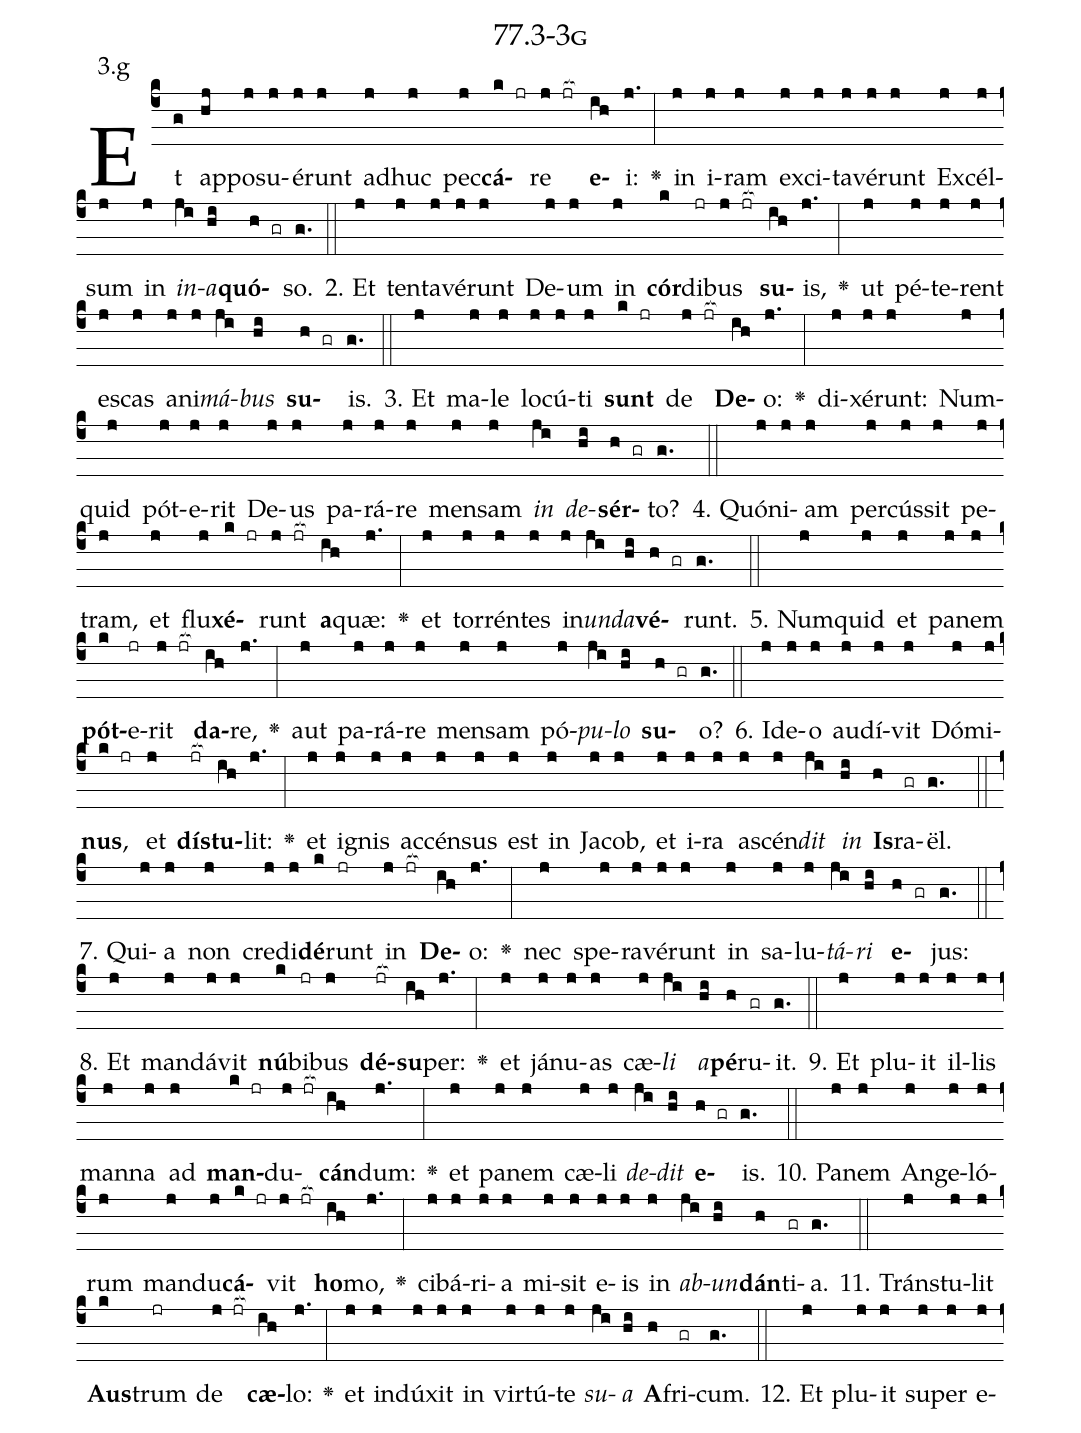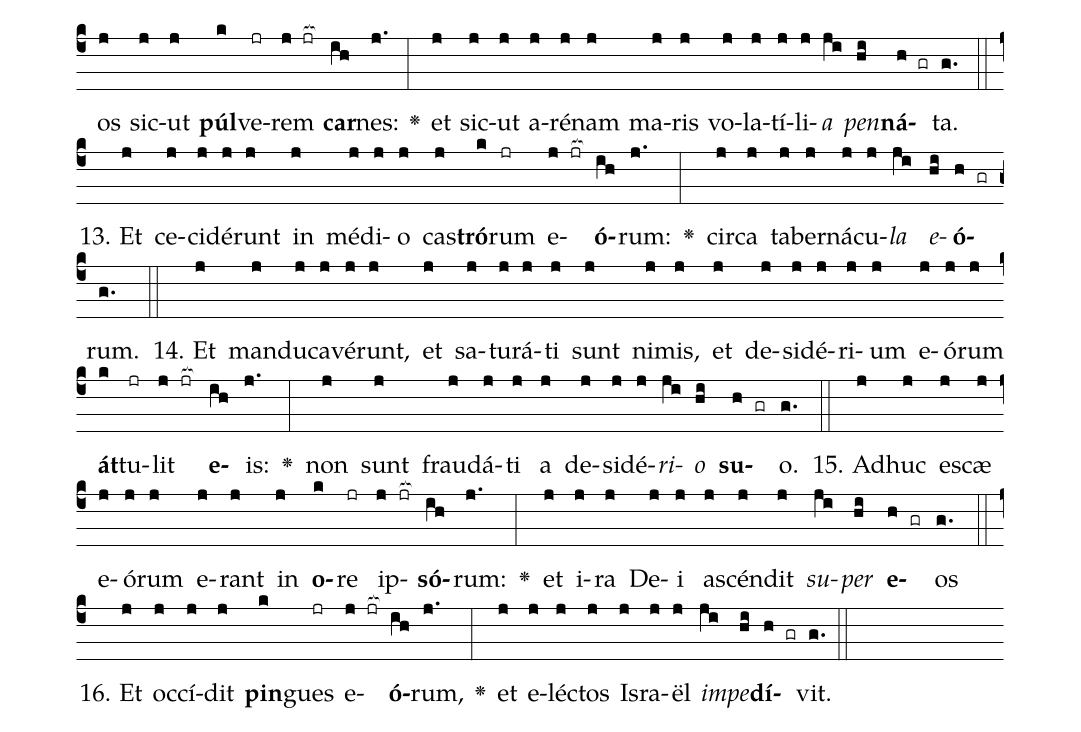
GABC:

name: 77.3-3g;
annotation: 3.g;
%%
(c4)Et(g) ap(hj)po(j)su(j)é(j)runt(j) ad(j)huc(j) pec(j)<b>cá</b>(k jr)re(j jr[ocb:1{]) <b>e</b>(ih[ocb:0}])i:(j.) <v>\greheightstar</v>(:) in(j) i(j)ram(j) ex(j)ci(j)ta(j)vé(j)runt(j) Ex(j)cél(j)sum(j) in(j) <i>in</i>(ji)<i>a</i>(hi)<b>quó</b>(h gr)so.(g.) (::)
2. Et(j) ten(j)ta(j)vé(j)runt(j) De(j)um(j) in(j) <b>cór</b>(k)di(jr)bus(j jr[ocb:1{]) <b>su</b>(ih[ocb:0}])is,(j.) <v>\greheightstar</v>(:) ut(j) pé(j)te(j)rent(j) es(j)cas(j) a(j)ni(j)<i>má</i>(ji)<i>bus</i>(hi) <b>su</b>(h gr)is.(g.) (::)
3. Et(j) ma(j)le(j) lo(j)cú(j)ti(j) <b>sunt</b>(k jr) de(j jr[ocb:1{]) <b>De</b>(ih[ocb:0}])o:(j.) <v>\greheightstar</v>(:) di(j)xé(j)runt:(j) Num(j)quid(j) pót(j)e(j)rit(j) De(j)us(j) pa(j)rá(j)re(j) men(j)sam(j) <i>in</i>(ji) <i>de</i>(hi)<b>sér</b>(h gr)to?(g.) (::)
4. Quón(j)i(j)am(j) per(j)cús(j)sit(j) pe(j)tram,(j) et(j) flu(j)<b>xé</b>(k jr)runt(j jr[ocb:1{]) <b>a</b>(ih[ocb:0}])quæ:(j.) <v>\greheightstar</v>(:) et(j) tor(j)rén(j)tes(j) in(j)<i>un</i>(ji)<i>da</i>(hi)<b>vé</b>(h gr)runt.(g.) (::)
5. Num(j)quid(j) et(j) pa(j)nem(j) <b>pót</b>(k)e(jr)rit(j jr[ocb:1{]) <b>da</b>(ih[ocb:0}])re,(j.) <v>\greheightstar</v>(:) aut(j) pa(j)rá(j)re(j) men(j)sam(j) pó(j)<i>pu</i>(ji)<i>lo</i>(hi) <b>su</b>(h gr)o?(g.) (::)
6. Id(j)e(j)o(j) au(j)dí(j)vit(j) Dó(j)mi(j)<b>nus</b>,(k jr) et(j) <b>dís</b>(jr[ocb:1{])<b>tu</b>(ih[ocb:0}])lit:(j.) <v>\greheightstar</v>(:) et(j) i(j)gnis(j) ac(j)cén(j)sus(j) est(j) in(j) Ja(j)cob,(j) et(j) i(j)ra(j) a(j)scén(j)<i>dit</i>(ji) <i>in</i>(hi) <b>Is</b>(h)ra(gr)ël.(g.) (::)
7. Qui(j)a(j) non(j) cre(j)di(j)<b>dé</b>(k)runt(jr) in(j jr[ocb:1{]) <b>De</b>(ih[ocb:0}])o:(j.) <v>\greheightstar</v>(:) nec(j) spe(j)ra(j)vé(j)runt(j) in(j) sa(j)lu(j)<i>tá</i>(ji)<i>ri</i>(hi) <b>e</b>(h gr)jus:(g.) (::)
8. Et(j) man(j)dá(j)vit(j) <b>nú</b>(k)bi(jr)bus(j) <b>dé</b>(jr[ocb:1{])<b>su</b>(ih[ocb:0}])per:(j.) <v>\greheightstar</v>(:) et(j) já(j)nu(j)as(j) cæ(j)<i>li</i>(ji) <i>a</i>(hi)<b>pé</b>(h)ru(gr)it.(g.) (::)
9. Et(j) plu(j)it(j) il(j)lis(j) man(j)na(j) ad(j) <b>man</b>(k jr)du(j jr[ocb:1{])<b>cán</b>(ih[ocb:0}])dum:(j.) <v>\greheightstar</v>(:) et(j) pa(j)nem(j) cæ(j)li(j) <i>de</i>(ji)<i>dit</i>(hi) <b>e</b>(h gr)is.(g.) (::)
10. Pa(j)nem(j) An(j)ge(j)ló(j)rum(j) man(j)du(j)<b>cá</b>(k jr)vit(j jr[ocb:1{]) <b>ho</b>(ih[ocb:0}])mo,(j.) <v>\greheightstar</v>(:) ci(j)bá(j)ri(j)a(j) mi(j)sit(j) e(j)is(j) in(j) <i>ab</i>(ji)<i>un</i>(hi)<b>dán</b>(h)ti(gr)a.(g.) (::)
11. Tráns(j)tu(j)lit(j) <b>Aus</b>(k)trum(jr) de(j jr[ocb:1{]) <b>cæ</b>(ih[ocb:0}])lo:(j.) <v>\greheightstar</v>(:) et(j) in(j)dú(j)xit(j) in(j) vir(j)tú(j)te(j) <i>su</i>(ji)<i>a</i>(hi) <b>A</b>(h)fri(gr)cum.(g.) (::)
12. Et(j) plu(j)it(j) su(j)per(j) e(j)os(j) sic(j)ut(j) <b>púl</b>(k)ve(jr)rem(j jr[ocb:1{]) <b>car</b>(ih[ocb:0}])nes:(j.) <v>\greheightstar</v>(:) et(j) sic(j)ut(j) a(j)ré(j)nam(j) ma(j)ris(j) vo(j)la(j)tí(j)li(j)<i>a</i>(ji) <i>pen</i>(hi)<b>ná</b>(h gr)ta.(g.) (::)
13. Et(j) ce(j)ci(j)dé(j)runt(j) in(j) mé(j)di(j)o(j) cas(j)<b>tró</b>(k)rum(jr) e(j jr[ocb:1{])<b>ó</b>(ih[ocb:0}])rum:(j.) <v>\greheightstar</v>(:) cir(j)ca(j) ta(j)ber(j)ná(j)cu(j)<i>la</i>(ji) <i>e</i>(hi)<b>ó</b>(h gr)rum.(g.) (::)
14. Et(j) man(j)du(j)ca(j)vé(j)runt,(j) et(j) sa(j)tu(j)rá(j)ti(j) sunt(j) ni(j)mis,(j) et(j) de(j)si(j)dé(j)ri(j)um(j) e(j)ó(j)rum(j) <b>át</b>(k)tu(jr)lit(j jr[ocb:1{]) <b>e</b>(ih[ocb:0}])is:(j.) <v>\greheightstar</v>(:) non(j) sunt(j) frau(j)dá(j)ti(j) a(j) de(j)si(j)dé(j)<i>ri</i>(ji)<i>o</i>(hi) <b>su</b>(h gr)o.(g.) (::)
15. Ad(j)huc(j) e(j)scæ(j) e(j)ó(j)rum(j) e(j)rant(j) in(j) <b>o</b>(k)re(jr) ip(j jr[ocb:1{])<b>só</b>(ih[ocb:0}])rum:(j.) <v>\greheightstar</v>(:) et(j) i(j)ra(j) De(j)i(j) a(j)scén(j)dit(j) <i>su</i>(ji)<i>per</i>(hi) <b>e</b>(h gr)os(g.) (::)
16. Et(j) oc(j)cí(j)dit(j) <b>pin</b>(k)gues(jr) e(j jr[ocb:1{])<b>ó</b>(ih[ocb:0}])rum,(j.) <v>\greheightstar</v>(:) et(j) e(j)léc(j)tos(j) Is(j)ra(j)ël(j) <i>im</i>(ji)<i>pe</i>(hi)<b>dí</b>(h gr)vit.(g.) (::)
